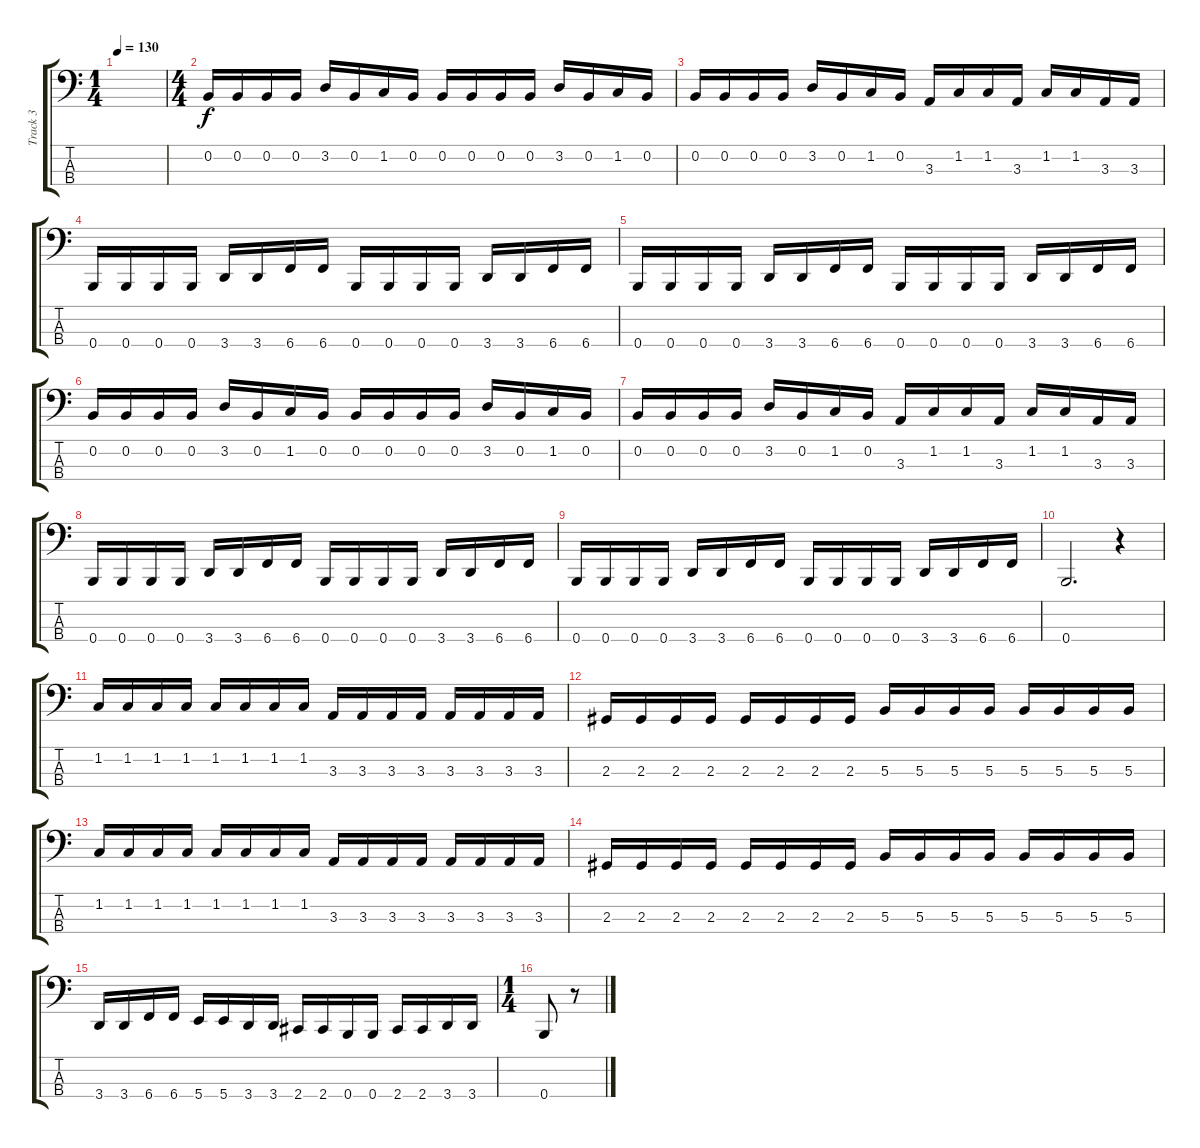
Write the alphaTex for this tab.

\track ("Track 3" "Track 3") {instrument electricbassfinger}
\staff {score tabs}
\tuning (E2 B1 Gb1 B0) {hide}
\ts (1 4)
\tempo 130
\clef f4
\ks c
|
\ts (4 4)
0.2.16 0.2.16 0.2.16 0.2.16 3.2.16 0.2.16 1.2.16 0.2.16 0.2.16 0.2.16 0.2.16 0.2.16 3.2.16 0.2.16 1.2.16 0.2.16 |
0.2.16 0.2.16 0.2.16 0.2.16 3.2.16 0.2.16 1.2.16 0.2.16 3.3.16 1.2.16 1.2.16 3.3.16 1.2.16 1.2.16 3.3.16 3.3.16 |
0.4.16 0.4.16 0.4.16 0.4.16 3.4.16 3.4.16 6.4.16 6.4.16 0.4.16 0.4.16 0.4.16 0.4.16 3.4.16 3.4.16 6.4.16 6.4.16 |
0.4.16 0.4.16 0.4.16 0.4.16 3.4.16 3.4.16 6.4.16 6.4.16 0.4.16 0.4.16 0.4.16 0.4.16 3.4.16 3.4.16 6.4.16 6.4.16 |
0.2.16 0.2.16 0.2.16 0.2.16 3.2.16 0.2.16 1.2.16 0.2.16 0.2.16 0.2.16 0.2.16 0.2.16 3.2.16 0.2.16 1.2.16 0.2.16 |
0.2.16 0.2.16 0.2.16 0.2.16 3.2.16 0.2.16 1.2.16 0.2.16 3.3.16 1.2.16 1.2.16 3.3.16 1.2.16 1.2.16 3.3.16 3.3.16 |
0.4.16 0.4.16 0.4.16 0.4.16 3.4.16 3.4.16 6.4.16 6.4.16 0.4.16 0.4.16 0.4.16 0.4.16 3.4.16 3.4.16 6.4.16 6.4.16 |
0.4.16 0.4.16 0.4.16 0.4.16 3.4.16 3.4.16 6.4.16 6.4.16 0.4.16 0.4.16 0.4.16 0.4.16 3.4.16 3.4.16 6.4.16 6.4.16 |
0.4.2{d} r.4 |
1.2.16 1.2.16 1.2.16 1.2.16 1.2.16 1.2.16 1.2.16 1.2.16 3.3.16 3.3.16 3.3.16 3.3.16 3.3.16 3.3.16 3.3.16 3.3.16 |
2.3.16 2.3.16 2.3.16 2.3.16 2.3.16 2.3.16 2.3.16 2.3.16 5.3.16 5.3.16 5.3.16 5.3.16 5.3.16 5.3.16 5.3.16 5.3.16 |
1.2.16 1.2.16 1.2.16 1.2.16 1.2.16 1.2.16 1.2.16 1.2.16 3.3.16 3.3.16 3.3.16 3.3.16 3.3.16 3.3.16 3.3.16 3.3.16 |
2.3.16 2.3.16 2.3.16 2.3.16 2.3.16 2.3.16 2.3.16 2.3.16 5.3.16 5.3.16 5.3.16 5.3.16 5.3.16 5.3.16 5.3.16 5.3.16 |
3.4.16 3.4.16 6.4.16 6.4.16 5.4.16 5.4.16 3.4.16 3.4.16 2.4.16 2.4.16 0.4.16 0.4.16 2.4.16 2.4.16 3.4.16 3.4.16 |
\ts (1 4)
0.4.8 r.8
